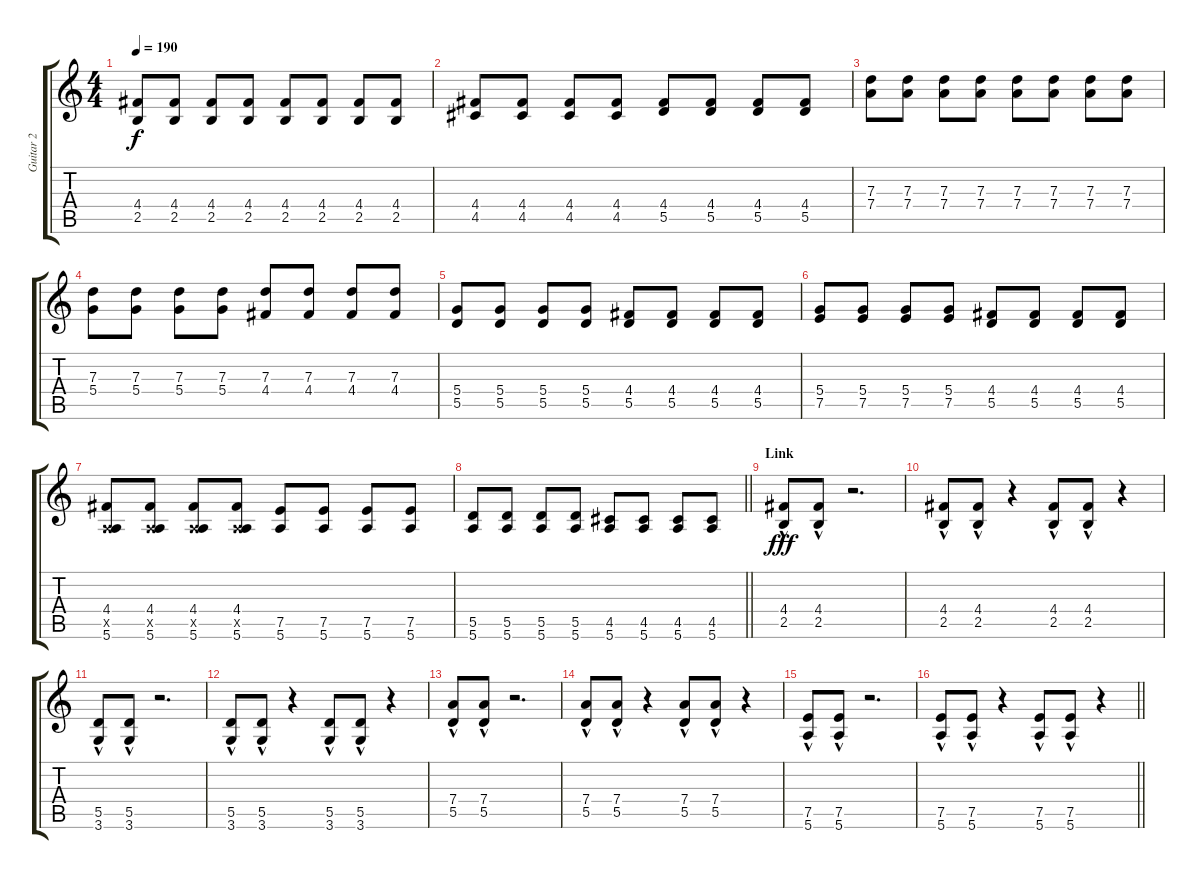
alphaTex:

\track ("Guitar 2" "Guitar 2") {instrument overdrivenguitar}
\staff {score tabs}
\tuning (E4 B3 G3 D3 A2 E2) {hide}
\ts (4 4)
\tempo 190
\clef g2
\ks c
(4.4 2.5).8{dy f} (4.4 2.5).8 (4.4 2.5).8 (4.4 2.5).8 (4.4 2.5).8 (4.4 2.5).8 (4.4 2.5).8 (4.4 2.5).8 |
(4.4 4.5).8 (4.4 4.5).8 (4.4 4.5).8 (4.4 4.5).8 (4.4 5.5).8 (4.4 5.5).8 (4.4 5.5).8 (4.4 5.5).8 |
(7.3 7.4).8 (7.3 7.4).8 (7.3 7.4).8 (7.3 7.4).8 (7.3 7.4).8 (7.3 7.4).8 (7.3 7.4).8 (7.3 7.4).8 |
(7.3 5.4).8 (7.3 5.4).8 (7.3 5.4).8 (7.3 5.4).8 (7.3 4.4).8 (7.3 4.4).8 (7.3 4.4).8 (7.3 4.4).8 |
(5.4 5.5).8 (5.4 5.5).8 (5.4 5.5).8 (5.4 5.5).8 (4.4 5.5).8 (4.4 5.5).8 (4.4 5.5).8 (4.4 5.5).8 |
(5.4 7.5).8 (5.4 7.5).8 (5.4 7.5).8 (5.4 7.5).8 (4.4 5.5).8 (4.4 5.5).8 (4.4 5.5).8 (4.4 5.5).8 |
(4.4 0.5{x} 5.6).8 (4.4 0.5{x} 5.6).8 (4.4 0.5{x} 5.6).8 (4.4 0.5{x} 5.6).8 (7.5 5.6).8 (7.5 5.6).8 (7.5 5.6).8 (7.5 5.6).8 |
\barLineRight lightlight
(5.5 5.6).8 (5.5 5.6).8 (5.5 5.6).8 (5.5 5.6).8 (4.5 5.6).8 (4.5 5.6).8 (4.5 5.6).8 (4.5 5.6).8 |
\section ("" "Link")
(4.4{hac} 2.5{hac}).8{dy fff} (4.4{hac} 2.5{hac}).8 r.2{d} |
(4.4{hac} 2.5{hac}).8 (4.4{hac} 2.5{hac}).8 r.4 (4.4{hac} 2.5{hac}).8 (4.4{hac} 2.5{hac}).8 r.4 |
(5.5{hac} 3.6{hac}).8 (5.5{hac} 3.6{hac}).8 r.2{d} |
(5.5{hac} 3.6{hac}).8 (5.5{hac} 3.6{hac}).8 r.4 (5.5{hac} 3.6{hac}).8 (5.5{hac} 3.6{hac}).8 r.4 |
(7.4{hac} 5.5{hac}).8 (7.4{hac} 5.5{hac}).8 r.2{d} |
(7.4{hac} 5.5{hac}).8 (7.4{hac} 5.5{hac}).8 r.4 (7.4{hac} 5.5{hac}).8 (7.4{hac} 5.5{hac}).8 r.4 |
(7.5{hac} 5.6{hac}).8 (7.5{hac} 5.6{hac}).8 r.2{d} |
\barLineRight lightlight
(7.5{hac} 5.6{hac}).8 (7.5{hac} 5.6{hac}).8 r.4 (7.5{hac} 5.6{hac}).8 (7.5{hac} 5.6{hac}).8 r.4
